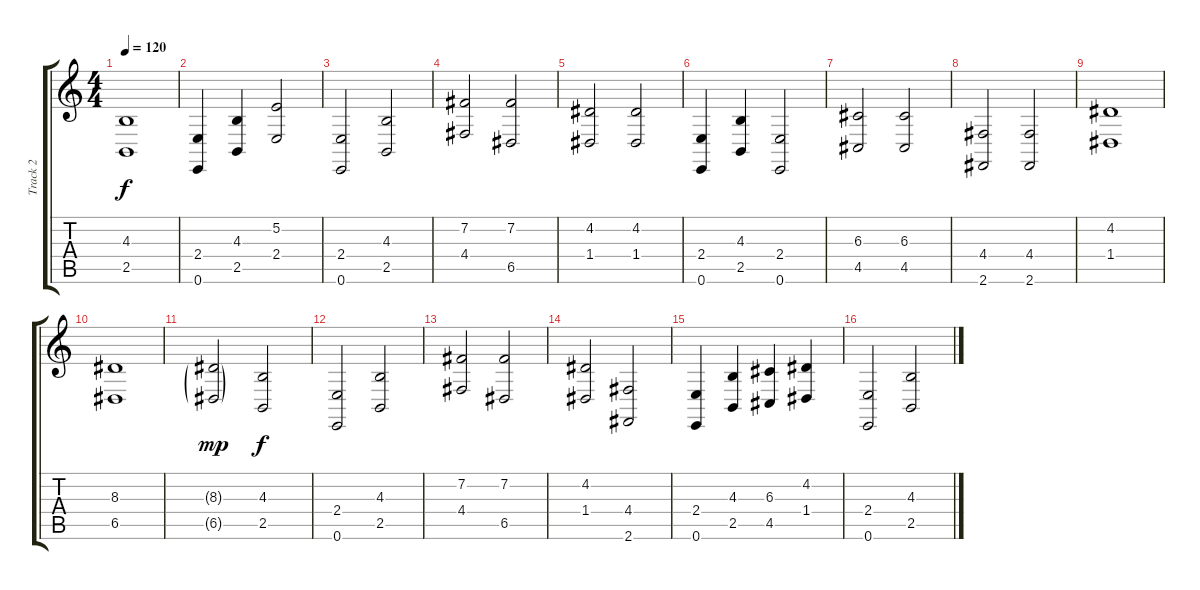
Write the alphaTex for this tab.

\track ("Track 2" "Track 2") {instrument electricgrandpiano}
\staff {score tabs}
\tuning (E4 B3 G3 D3 A2 E2) {hide}
\ts (4 4)
\tempo 120
\clef g2
\ks c
(4.3 2.5).1{dy f} |
(2.4 0.6).4 (4.3 2.5).4 (5.2 2.4).2 |
(2.4 0.6).2 (4.3 2.5).2 |
(7.2 4.4).2 (7.2 6.5).2 |
(4.2 1.4).2 (4.2 1.4).2 |
(2.4 0.6).4 (4.3 2.5).4 (2.4 0.6).2 |
(6.3 4.5).2 (6.3 4.5).2 |
(4.4 2.6).2 (4.4 2.6).2 |
(4.2 1.4).1 |
(8.3 6.5).1 |
(8.3{g} 6.5{g}).2{dy mp} (4.3 2.5).2{dy f} |
(2.4 0.6).2 (4.3 2.5).2 |
(7.2 4.4).2 (7.2 6.5).2 |
(4.2 1.4).2 (4.4 2.6).2 |
(2.4 0.6).4 (4.3 2.5).4 (6.3 4.5).4 (4.2 1.4).4 |
(2.4 0.6).2 (4.3 2.5).2
